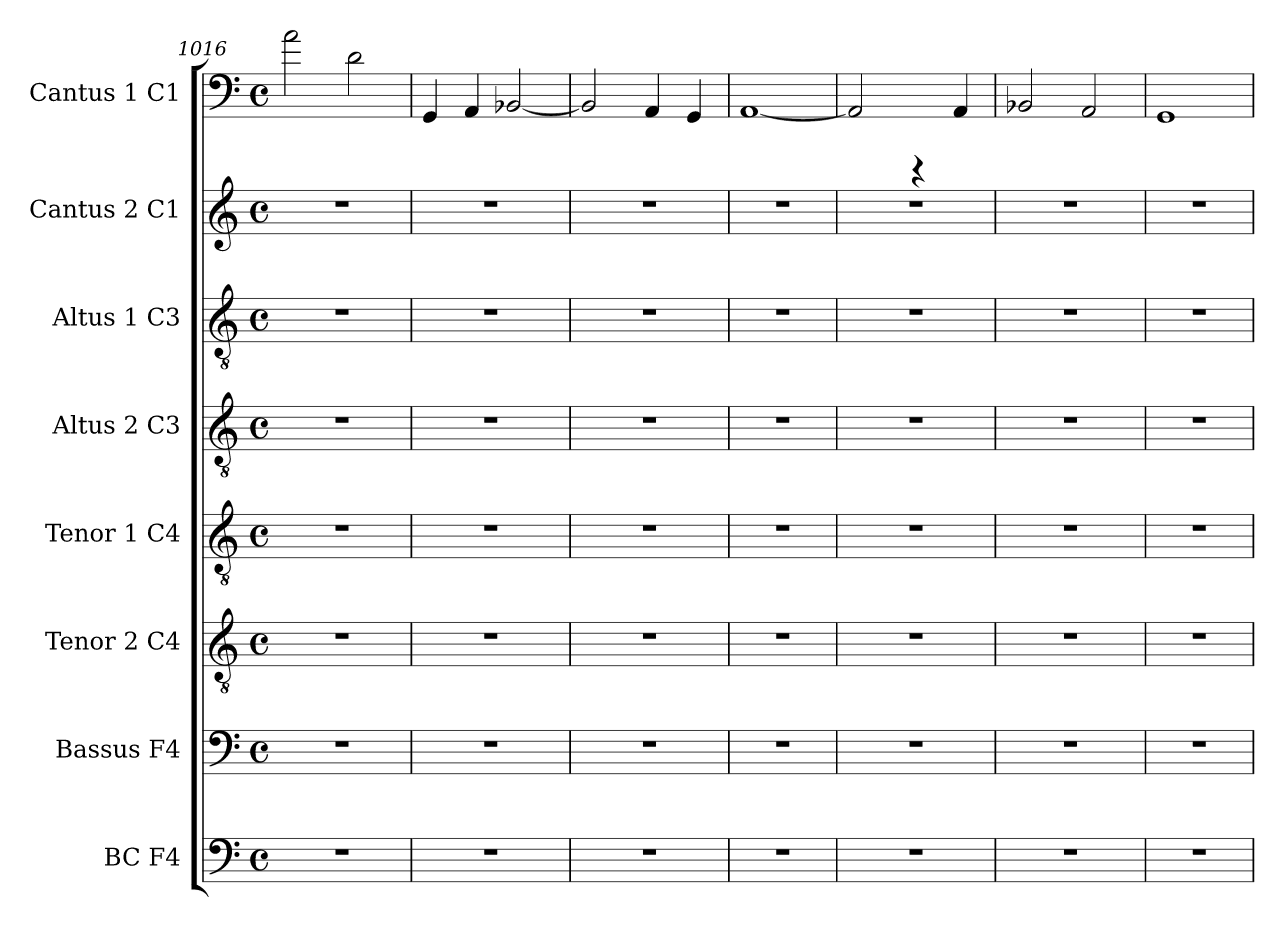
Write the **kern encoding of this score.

**kern	**kern	**kern	**kern	**kern	**kern	**kern	**kern	**text
*part8	*part7	*part6	*part5	*part4	*part3	*part2	*part1	*part1
*staff8	*staff7	*staff6	*staff5	*staff4	*staff3	*staff2	*staff1	*staff1
*I"BC  F4	*I"Bassus  F4	*I"Tenor 2  C4	*I"Tenor 1  C4	*I"Altus 2  C3	*I"Altus 1  C3	*I"Cantus 2  C1	*I"Cantus 1  C1	*
*clefF4	*clefF4	*clefGv2	*clefGv2	*clefGv2	*clefGv2	*clefG2	*clefF4	*
*k[]	*k[]	*k[]	*k[]	*k[]	*k[]	*k[]	*k[]	*
*C:	*C:	*C:	*C:	*C:	*C:	*C:	*C:	*
*M4/4	*M4/4	*M4/4	*M4/4	*M4/4	*M4/4	*M4/4	*M4/4	*
*met(c)	*met(c)	*met(c)	*met(c)	*met(c)	*met(c)	*met(c)	*met(c)	*
=1016	=1016	=1016	=1016	=1016	=1016	=1016	=1016	=1016
!	!	!	!	!	!	!	!	!LO:LY:b:cj
1r	1r	1r	1r	1r	1r	1r	2a\	.
!	!	!	!	!	!	!	!	!LO:LY:b:cj
.	.	.	.	.	.	.	2d\	.
=1017	=1017	=1017	=1017	=1017	=1017	=1017	=1017	=1017
!	!	!	!	!	!	!	!	!LO:LY:b:cj
1r	1r	1r	1r	1r	1r	1r	4GG/	.
!	!	!	!	!	!	!	!	!LO:LY:b:cj
.	.	.	.	.	.	.	4AA/	.
!	!	!	!	!	!	!	!	!LO:LY:b:cj
.	.	.	.	.	.	.	[<2BB-X/	.
=1018	=1018	=1018	=1018	=1018	=1018	=1018	=1018	=1018
!	!	!	!	!	!	!	!	!LO:LY:b:cj
1r	1r	1r	1r	1r	1r	1r	2BB-/]	.
!	!	!	!	!	!	!	!	!LO:LY:b:cj
.	.	.	.	.	.	.	4AA/	.
!	!	!	!	!	!	!	!	!LO:LY:b:cj
.	.	.	.	.	.	.	4GG/	.
=1019	=1019	=1019	=1019	=1019	=1019	=1019	=1019	=1019
!	!	!	!	!	!	!	!	!LO:LY:b:cj
1r	1r	1r	1r	1r	1r	1r	[<1AA	.
=1020	=1020	=1020	=1020	=1020	=1020	=1020	=1020	=1020
!	!	!	!	!	!	!	!	!LO:LY:b:cj
1r	1r	1r	1r	1r	1r	1r	2AA/]	.
.	.	.	.	.	.	.	4rCCC	.
!	!	!	!	!	!	!	!	!LO:LY:b:cj
.	.	.	.	.	.	.	4AA/	.
=1021	=1021	=1021	=1021	=1021	=1021	=1021	=1021	=1021
!	!	!	!	!	!	!	!	!LO:LY:b:cj
1r	1r	1r	1r	1r	1r	1r	2BB-X/	.
!	!	!	!	!	!	!	!	!LO:LY:b:cj
.	.	.	.	.	.	.	2AA/	.
!!LO:LB:g=z
=1022	=1022	=1022	=1022	=1022	=1022	=1022	=1022	=1022
!	!	!	!	!	!	!	!	!LO:LY:b:cj
1r	1r	1r	1r	1r	1r	1r	1GG	.
=	=	=	=	=	=	=	=	=
*-	*-	*-	*-	*-	*-	*-	*-	*-
